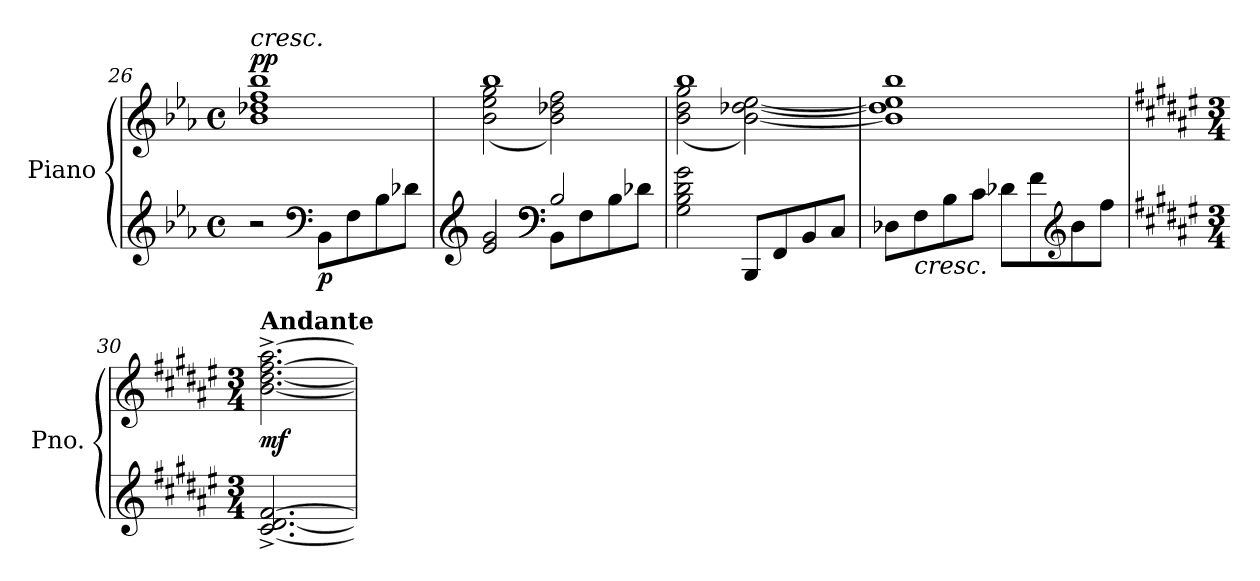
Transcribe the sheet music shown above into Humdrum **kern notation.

**kern	**kern	**dynam
*part1	*part1	*part1
*staff2	*staff1	*staff1/2
*I"Piano	*	*
*I'Pno.	*	*
*clefG2	*clefG2	*
*k[b-e-a-]	*k[b-e-a-]	*
*M4/4	*M4/4	*
*met(c)	*met(c)	*
=26	=26	=26
!	!LO:TX:a:i:t=cresc.	!
!	!	!LO:DY:a
2r	1b- 1dd-X 1ff 1bb-	pp
*clefF4	*	*
!	!	!LO:DY:b=2
8BB-\L	.	p
8F\	.	.
8B-\	.	.
8d-X\J	.	.
=27	=27	=27
*clefG2	*	*
*^	*^	*
2e-/ 2g/	2ryy	1bb-	(<2b-\ 2ee-\ 2gg\	.
*clefF4	*	*	*	*
2B-/	8BB-\L	.	2b-\ 2dd-X\ 2ff\)	.
.	8F\	.	.	.
.	8B-\	.	.	.
.	8d-X\J	.	.	.
*v	*v	*	*	*
=28	=28	=28	=28
2G\ 2B-\ 2d\ 2g\	1bb-	(<2b-\ 2dd\ 2gg\	.
8BBB-/L	.	[2b-\ [2dd-X\ [2ee-\)	.
8FF/	.	.	.
8BB-/	.	.	.
8C/J	.	.	.
!!LO:PB:g=z	!!
=29	=29	=29	=29
8D-X\L	1bb-	1b-] 1dd-] 1ee-]	.
!LO:TX:b:i:t=cresc.	!	!	!
8F\	.	.	.
8B-\	.	.	.
8c\J	.	.	.
8d-X\L	.	.	.
8f\	.	.	.
*clefG2	*	*	*
8b-\	.	.	.
8ff\J	.	.	.
*	*v	*v	*
=30	=30	=30
*k[f#c#g#d#a#e#]	*k[f#c#g#d#a#e#]	*
*M3/4	*M3/4	*
!	!LO:TX:a:B:t=Andante	!
!	!	!LO:DY:b
[2.c#/^ [2.d#/^ [2.f#/^	[2.b\^ [2.dd#\^ [2.ff#\^ [2.aa#\^	mf
=	=	=
*-	*-	*-
